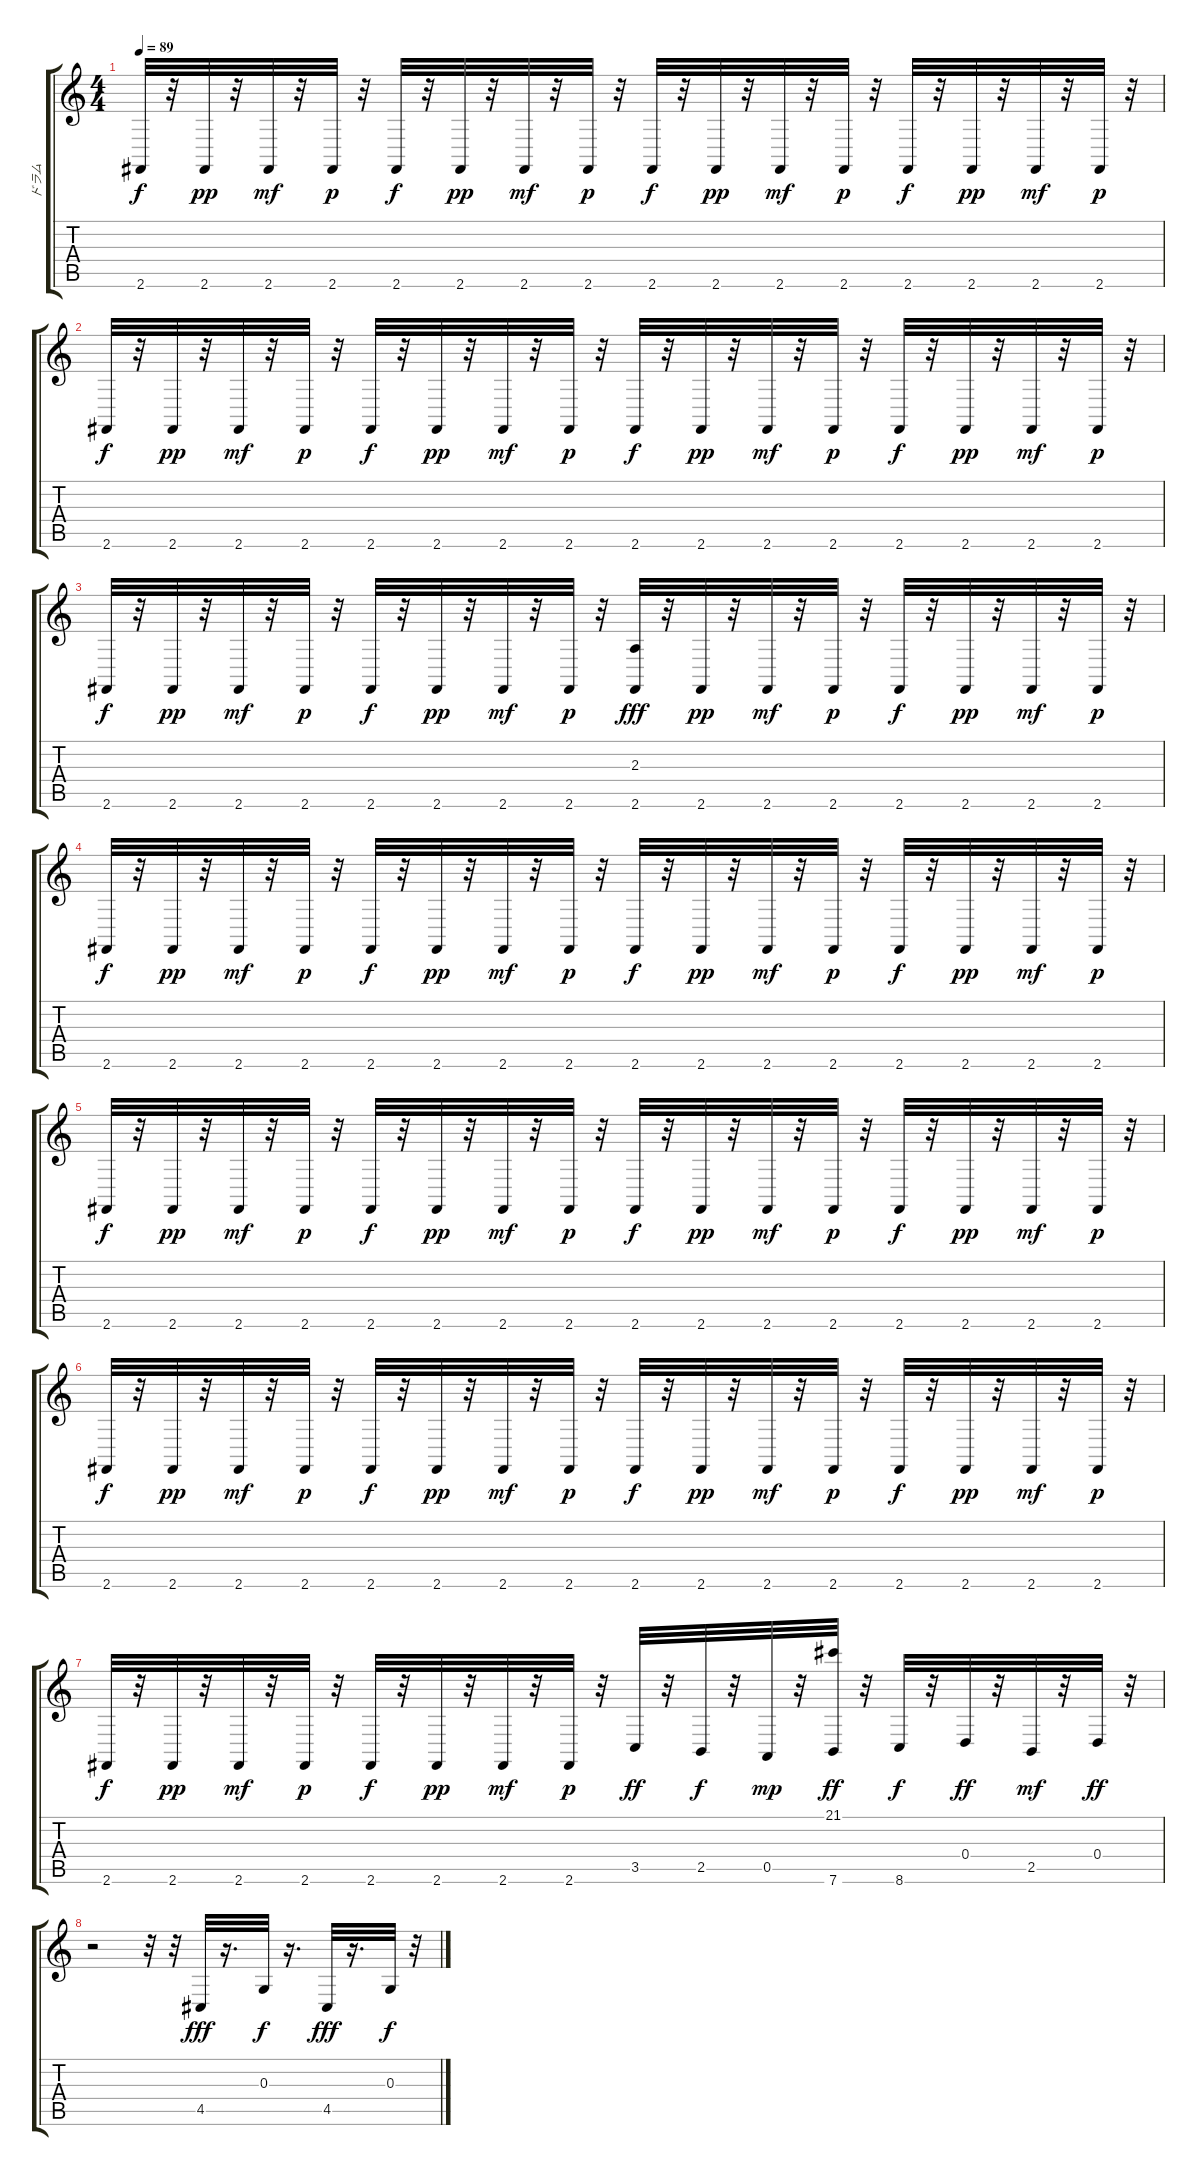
\track ("ドラム" "ドラム") {instrument drawbarorgan}
\staff {score tabs}
\tuning (E4 B3 G3 D3 A2 E2) {hide}
\ts (4 4)
\tempo 89
\clef g2
\ks c
2.6.32{dy f} r.32 2.6.32{dy pp} r.32 2.6.32{dy mf} r.32 2.6.32{dy p} r.32 2.6.32{dy f} r.32 2.6.32{dy pp} r.32 2.6.32{dy mf} r.32 2.6.32{dy p} r.32 2.6.32{dy f} r.32 2.6.32{dy pp} r.32 2.6.32{dy mf} r.32 2.6.32{dy p} r.32 2.6.32{dy f} r.32 2.6.32{dy pp} r.32 2.6.32{dy mf} r.32 2.6.32{dy p} r.32 |
2.6.32{dy f} r.32 2.6.32{dy pp} r.32 2.6.32{dy mf} r.32 2.6.32{dy p} r.32 2.6.32{dy f} r.32 2.6.32{dy pp} r.32 2.6.32{dy mf} r.32 2.6.32{dy p} r.32 2.6.32{dy f} r.32 2.6.32{dy pp} r.32 2.6.32{dy mf} r.32 2.6.32{dy p} r.32 2.6.32{dy f} r.32 2.6.32{dy pp} r.32 2.6.32{dy mf} r.32 2.6.32{dy p} r.32 |
2.6.32{dy f} r.32 2.6.32{dy pp} r.32 2.6.32{dy mf} r.32 2.6.32{dy p} r.32 2.6.32{dy f} r.32 2.6.32{dy pp} r.32 2.6.32{dy mf} r.32 2.6.32{dy p} r.32 (2.3 2.6).32{dy fff} r.32 2.6.32{dy pp} r.32 2.6.32{dy mf} r.32 2.6.32{dy p} r.32 2.6.32{dy f} r.32 2.6.32{dy pp} r.32 2.6.32{dy mf} r.32 2.6.32{dy p} r.32 |
2.6.32{dy f} r.32 2.6.32{dy pp} r.32 2.6.32{dy mf} r.32 2.6.32{dy p} r.32 2.6.32{dy f} r.32 2.6.32{dy pp} r.32 2.6.32{dy mf} r.32 2.6.32{dy p} r.32 2.6.32{dy f} r.32 2.6.32{dy pp} r.32 2.6.32{dy mf} r.32 2.6.32{dy p} r.32 2.6.32{dy f} r.32 2.6.32{dy pp} r.32 2.6.32{dy mf} r.32 2.6.32{dy p} r.32 |
2.6.32{dy f} r.32 2.6.32{dy pp} r.32 2.6.32{dy mf} r.32 2.6.32{dy p} r.32 2.6.32{dy f} r.32 2.6.32{dy pp} r.32 2.6.32{dy mf} r.32 2.6.32{dy p} r.32 2.6.32{dy f} r.32 2.6.32{dy pp} r.32 2.6.32{dy mf} r.32 2.6.32{dy p} r.32 2.6.32{dy f} r.32 2.6.32{dy pp} r.32 2.6.32{dy mf} r.32 2.6.32{dy p} r.32 |
2.6.32{dy f} r.32 2.6.32{dy pp} r.32 2.6.32{dy mf} r.32 2.6.32{dy p} r.32 2.6.32{dy f} r.32 2.6.32{dy pp} r.32 2.6.32{dy mf} r.32 2.6.32{dy p} r.32 2.6.32{dy f} r.32 2.6.32{dy pp} r.32 2.6.32{dy mf} r.32 2.6.32{dy p} r.32 2.6.32{dy f} r.32 2.6.32{dy pp} r.32 2.6.32{dy mf} r.32 2.6.32{dy p} r.32 |
2.6.32{dy f} r.32 2.6.32{dy pp} r.32 2.6.32{dy mf} r.32 2.6.32{dy p} r.32 2.6.32{dy f} r.32 2.6.32{dy pp} r.32 2.6.32{dy mf} r.32 2.6.32{dy p} r.32 3.5.32{dy ff} r.32 2.5.32{dy f} r.32 0.5.32{dy mp} r.32 (21.1 7.6).32{dy ff} r.32 8.6.32{dy f} r.32 0.4.32{dy ff} r.32 2.5.32{dy mf} r.32 0.4.32{dy ff} r.32 |
r.2 r.32 r.32 4.5.32{dy fff} r.16{d} 0.3.32{dy f} r.16{d} 4.5.32{dy fff} r.16{d} 0.3.32{dy f} r.32
